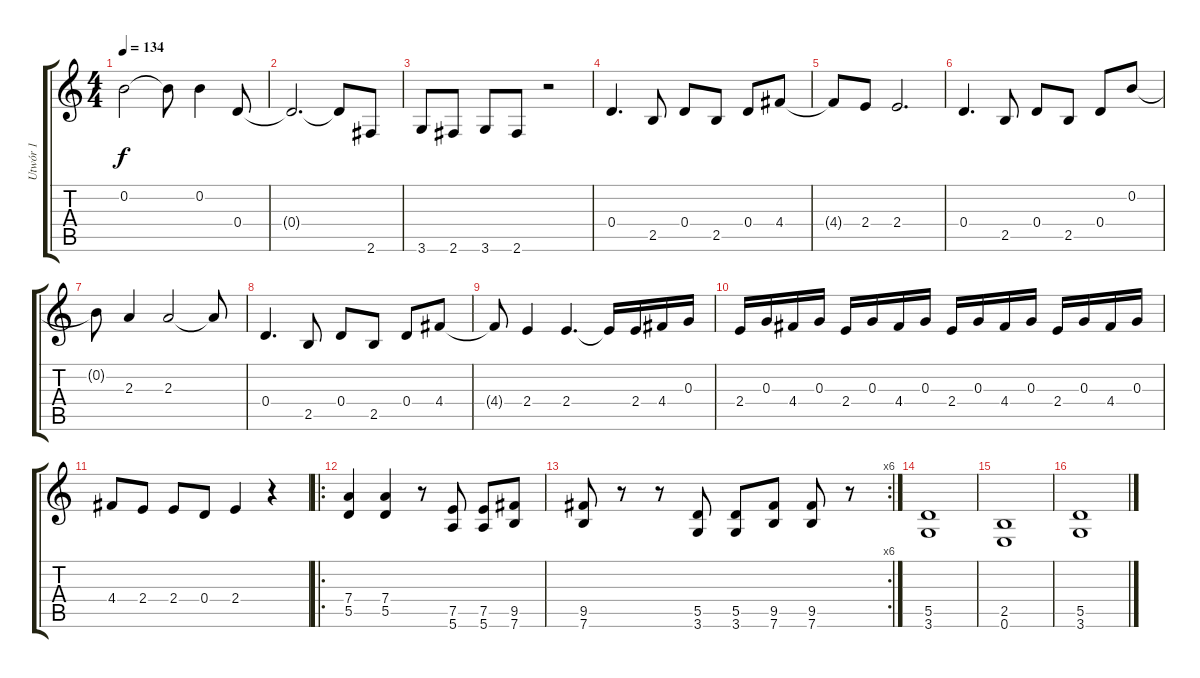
\track ("Utwór 1" "Utwór 1") {instrument overdrivenguitar}
\staff {score tabs}
\tuning (E4 B3 G3 D3 A2 E2) {hide}
\ts (4 4)
\tempo 134
\clef g2
\ks c
0.2{t}.2{dy f} 0.2{t}.8 0.2.4 0.4.8 |
0.4{t}.2{d} 0.4{t}.8 2.6.8 |
3.6.8 2.6.8 3.6.8 2.6.8 r.2 |
0.4.4{d} 2.5.8 0.4.8 2.5.8 0.4.8 4.4.8 |
4.4{t}.8 2.4.8 2.4.2{d} |
0.4.4{d} 2.5.8 0.4.8 2.5.8 0.4.8 0.2.8 |
0.2{t}.8 2.3.4 2.3.2 2.3{t}.8 |
0.4.4{d} 2.5.8 0.4.8 2.5.8 0.4.8 4.4.8 |
4.4{t}.8 2.4.4 2.4.4{d} 2.4{t}.16 2.4.16 4.4.16 0.3.16 |
2.4.16 0.3.16 4.4.16 0.3.16 2.4.16 0.3.16 4.4.16 0.3.16 2.4.16 0.3.16 4.4.16 0.3.16 2.4.16 0.3.16 4.4.16 0.3.16 |
4.4.8 2.4.8 2.4.8 0.4.8 2.4.4 r.4 |
\ro
(7.4 5.5).4 (7.4 5.5).4 r.8 (7.5 5.6).8 (7.5 5.6).8 (9.5 7.6).8 |
\rc 6
(9.5 7.6).8 r.8 r.8 (5.5 3.6).8 (5.5 3.6).8 (9.5 7.6).8 (9.5 7.6).8 r.8 |
(5.5 3.6).1 |
(2.5 0.6).1 |
(5.5 3.6).1
